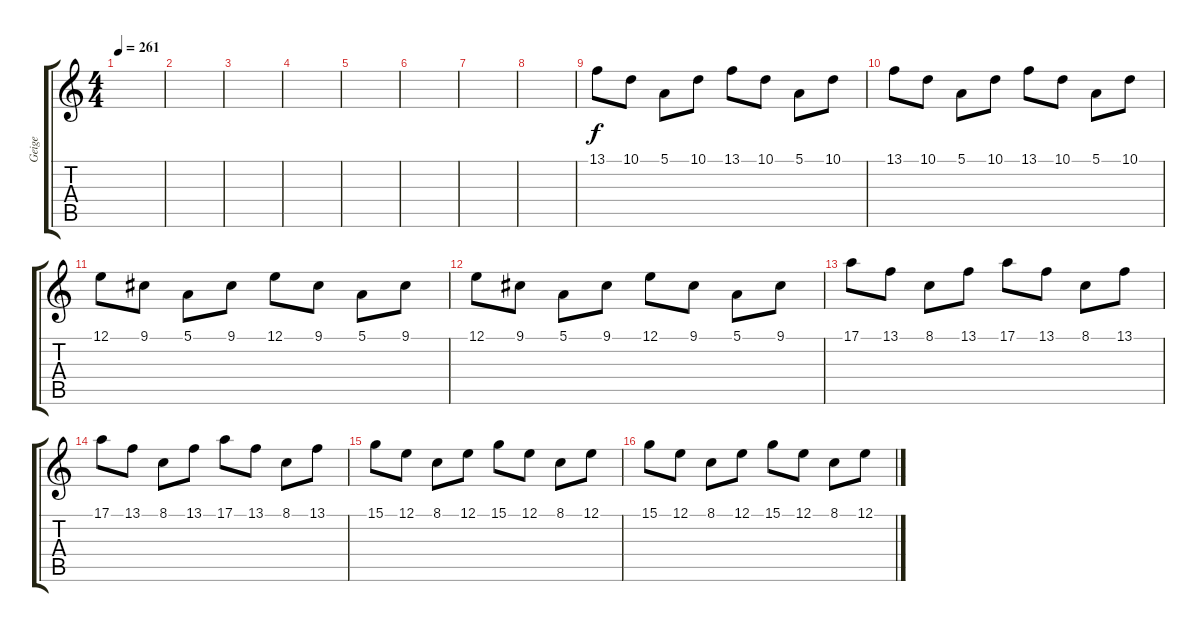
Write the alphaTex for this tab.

\track ("Geige" "Geige") {instrument viola}
\staff {score tabs}
\tuning (E4 B3 G3 D3 A2 E2) {hide}
\ts (4 4)
\tempo 261
\clef g2
\ks c
|
|
|
|
|
|
|
|
13.1.8 10.1.8 5.1.8 10.1.8 13.1.8 10.1.8 5.1.8 10.1.8 |
13.1.8 10.1.8 5.1.8 10.1.8 13.1.8 10.1.8 5.1.8 10.1.8 |
12.1.8 9.1.8 5.1.8 9.1.8 12.1.8 9.1.8 5.1.8 9.1.8 |
12.1.8 9.1.8 5.1.8 9.1.8 12.1.8 9.1.8 5.1.8 9.1.8 |
17.1.8 13.1.8 8.1.8 13.1.8 17.1.8 13.1.8 8.1.8 13.1.8 |
17.1.8 13.1.8 8.1.8 13.1.8 17.1.8 13.1.8 8.1.8 13.1.8 |
15.1.8 12.1.8 8.1.8 12.1.8 15.1.8 12.1.8 8.1.8 12.1.8 |
15.1.8 12.1.8 8.1.8 12.1.8 15.1.8 12.1.8 8.1.8 12.1.8
